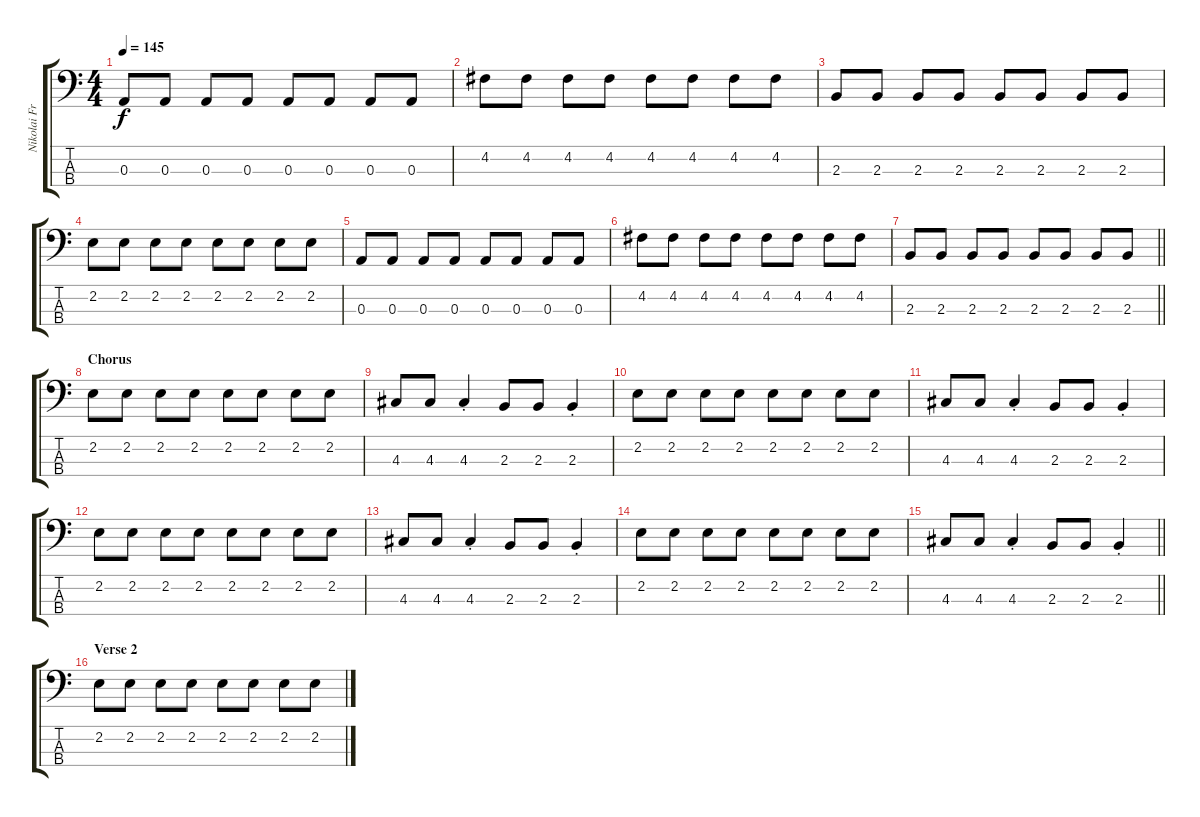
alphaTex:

\track ("Nikolai Fraiture" "Nikolai Fr") {instrument electricbassfinger}
\staff {score tabs}
\tuning (G2 D2 A1 E1) {hide}
\ts (4 4)
\tempo 145
\clef f4
\ks c
0.3.8{dy f} 0.3.8 0.3.8 0.3.8 0.3.8 0.3.8 0.3.8 0.3.8 |
4.2.8 4.2.8 4.2.8 4.2.8 4.2.8 4.2.8 4.2.8 4.2.8 |
2.3.8 2.3.8 2.3.8 2.3.8 2.3.8 2.3.8 2.3.8 2.3.8 |
2.2.8 2.2.8 2.2.8 2.2.8 2.2.8 2.2.8 2.2.8 2.2.8 |
0.3.8 0.3.8 0.3.8 0.3.8 0.3.8 0.3.8 0.3.8 0.3.8 |
4.2.8 4.2.8 4.2.8 4.2.8 4.2.8 4.2.8 4.2.8 4.2.8 |
\barLineRight lightlight
2.3.8 2.3.8 2.3.8 2.3.8 2.3.8 2.3.8 2.3.8 2.3.8 |
\section ("" "Chorus")
2.2.8 2.2.8 2.2.8 2.2.8 2.2.8 2.2.8 2.2.8 2.2.8 |
4.3.8 4.3.8 4.3{st}.4 2.3.8 2.3.8 2.3{st}.4 |
2.2.8 2.2.8 2.2.8 2.2.8 2.2.8 2.2.8 2.2.8 2.2.8 |
4.3.8 4.3.8 4.3{st}.4 2.3.8 2.3.8 2.3{st}.4 |
2.2.8 2.2.8 2.2.8 2.2.8 2.2.8 2.2.8 2.2.8 2.2.8 |
4.3.8 4.3.8 4.3{st}.4 2.3.8 2.3.8 2.3{st}.4 |
2.2.8 2.2.8 2.2.8 2.2.8 2.2.8 2.2.8 2.2.8 2.2.8 |
\barLineRight lightlight
4.3.8 4.3.8 4.3{st}.4 2.3.8 2.3.8 2.3{st}.4 |
\section ("" "Verse 2")
2.2.8 2.2.8 2.2.8 2.2.8 2.2.8 2.2.8 2.2.8 2.2.8
